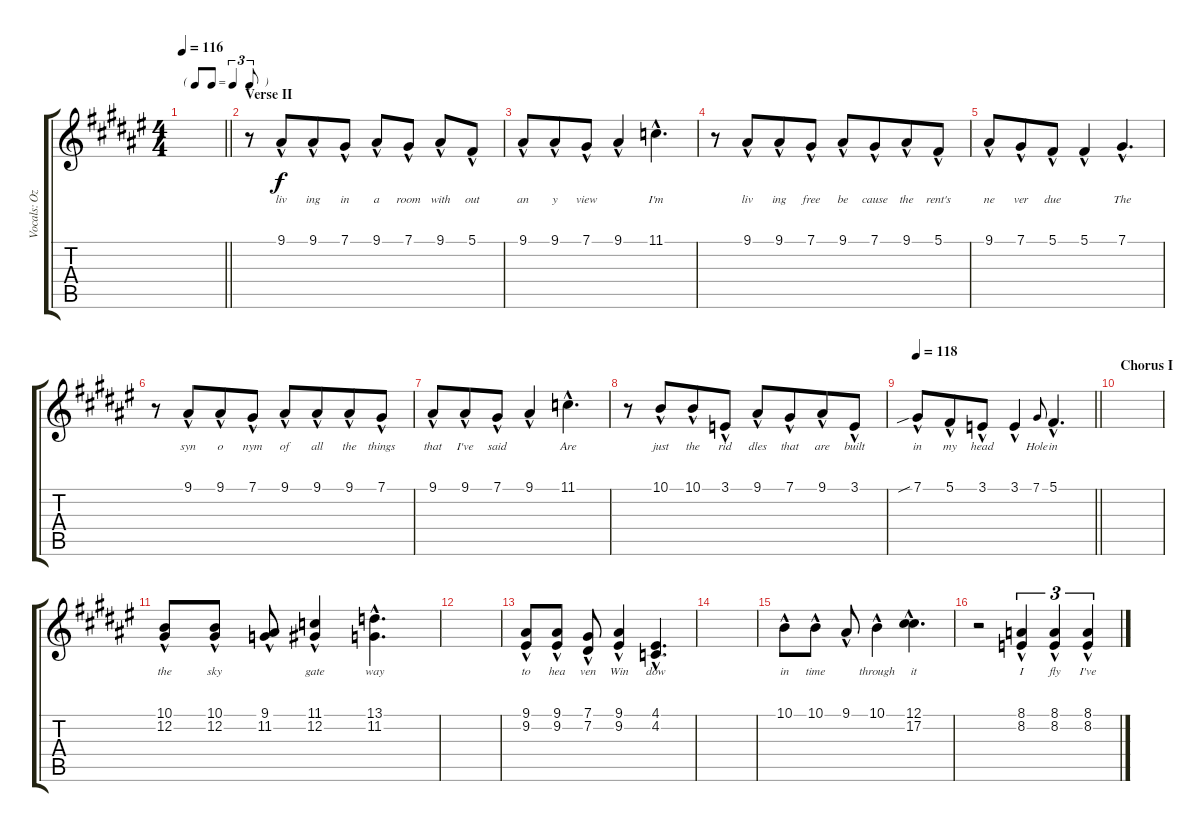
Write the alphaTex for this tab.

\track ("Vocals: Ozzy" "Vocals: Oz") {instrument lead2sawtooth}
\staff {score tabs}
\tuning (Db4 Ab3 E3 B2 Gb2 Db2) {hide}
\ts (4 4)
\tf triplet8th
\tempo 116
\clef g2
\barLineRight lightlight
\ks f#
|
\section ("" "Verse II")
r.8 9.1{hac}.8{lyrics (0 "liv") lyrics (1 "") lyrics (2 "") lyrics (3 "") lyrics (4 "") beam merge} 9.1{hac}.8{lyrics (0 "ing") lyrics (1 "") lyrics (2 "") lyrics (3 "") lyrics (4 "")} 7.1{hac}.8{lyrics (0 "in") lyrics (1 "") lyrics (2 "") lyrics (3 "") lyrics (4 "")} 9.1{hac}.8{lyrics (0 "a") lyrics (1 "") lyrics (2 "") lyrics (3 "") lyrics (4 "")} 7.1{hac}.8{lyrics (0 "room") lyrics (1 "") lyrics (2 "") lyrics (3 "") lyrics (4 "")} 9.1{hac}.8{lyrics (0 "with") lyrics (1 "") lyrics (2 "") lyrics (3 "") lyrics (4 "")} 5.1{hac}.8{lyrics (0 "out") lyrics (1 "") lyrics (2 "") lyrics (3 "") lyrics (4 "")} |
9.1{hac}.8{lyrics (0 "an") lyrics (1 "") lyrics (2 "") lyrics (3 "") lyrics (4 "")} 9.1{hac}.8{lyrics (0 "y") lyrics (1 "") lyrics (2 "") lyrics (3 "") lyrics (4 "") beam merge} 7.1{hac}.8{lyrics (0 "view") lyrics (1 "") lyrics (2 "") lyrics (3 "") lyrics (4 "")} 9.1{hac}.4{lyrics (0 "") lyrics (1 "") lyrics (2 "") lyrics (3 "") lyrics (4 "")} 11.1{hac}.4{d lyrics (0 "I'm") lyrics (1 "") lyrics (2 "") lyrics (3 "") lyrics (4 "")} |
r.8 9.1{hac}.8{lyrics (0 "liv") lyrics (1 "") lyrics (2 "") lyrics (3 "") lyrics (4 "") beam merge} 9.1{hac}.8{lyrics (0 "ing") lyrics (1 "") lyrics (2 "") lyrics (3 "") lyrics (4 "")} 7.1{hac}.8{lyrics (0 "free") lyrics (1 "") lyrics (2 "") lyrics (3 "") lyrics (4 "")} 9.1{hac}.8{lyrics (0 "be") lyrics (1 "") lyrics (2 "") lyrics (3 "") lyrics (4 "")} 7.1{hac}.8{lyrics (0 "cause") lyrics (1 "") lyrics (2 "") lyrics (3 "") lyrics (4 "") beam merge} 9.1{hac}.8{lyrics (0 "the") lyrics (1 "") lyrics (2 "") lyrics (3 "") lyrics (4 "")} 5.1{hac}.8{lyrics (0 "rent's") lyrics (1 "") lyrics (2 "") lyrics (3 "") lyrics (4 "")} |
9.1{hac}.8{lyrics (0 "ne") lyrics (1 "") lyrics (2 "") lyrics (3 "") lyrics (4 "")} 7.1{hac}.8{lyrics (0 "ver") lyrics (1 "") lyrics (2 "") lyrics (3 "") lyrics (4 "") beam merge} 5.1{hac}.8{lyrics (0 "due") lyrics (1 "") lyrics (2 "") lyrics (3 "") lyrics (4 "")} 5.1{hac}.4{lyrics (0 "") lyrics (1 "") lyrics (2 "") lyrics (3 "") lyrics (4 "")} 7.1{hac}.4{d lyrics (0 "The") lyrics (1 "") lyrics (2 "") lyrics (3 "") lyrics (4 "")} |
r.8 9.1{hac}.8{lyrics (0 "syn") lyrics (1 "") lyrics (2 "") lyrics (3 "") lyrics (4 "") beam merge} 9.1{hac}.8{lyrics (0 "o") lyrics (1 "") lyrics (2 "") lyrics (3 "") lyrics (4 "")} 7.1{hac}.8{lyrics (0 "nym") lyrics (1 "") lyrics (2 "") lyrics (3 "") lyrics (4 "")} 9.1{hac}.8{lyrics (0 "of") lyrics (1 "") lyrics (2 "") lyrics (3 "") lyrics (4 "")} 9.1{hac}.8{lyrics (0 "all") lyrics (1 "") lyrics (2 "") lyrics (3 "") lyrics (4 "") beam merge} 9.1{hac}.8{lyrics (0 "the") lyrics (1 "") lyrics (2 "") lyrics (3 "") lyrics (4 "")} 7.1{hac}.8{lyrics (0 "things") lyrics (1 "") lyrics (2 "") lyrics (3 "") lyrics (4 "")} |
9.1{hac}.8{lyrics (0 "that") lyrics (1 "") lyrics (2 "") lyrics (3 "") lyrics (4 "")} 9.1{hac}.8{lyrics (0 "I've") lyrics (1 "") lyrics (2 "") lyrics (3 "") lyrics (4 "") beam merge} 7.1{hac}.8{lyrics (0 "said") lyrics (1 "") lyrics (2 "") lyrics (3 "") lyrics (4 "")} 9.1{hac}.4{lyrics (0 "") lyrics (1 "") lyrics (2 "") lyrics (3 "") lyrics (4 "")} 11.1{hac}.4{d lyrics (0 "Are") lyrics (1 "") lyrics (2 "") lyrics (3 "") lyrics (4 "")} |
r.8 10.1{hac}.8{lyrics (0 "just") lyrics (1 "") lyrics (2 "") lyrics (3 "") lyrics (4 "") beam merge} 10.1{hac}.8{lyrics (0 "the") lyrics (1 "") lyrics (2 "") lyrics (3 "") lyrics (4 "")} 3.1{hac}.8{lyrics (0 "rid") lyrics (1 "") lyrics (2 "") lyrics (3 "") lyrics (4 "")} 9.1{hac}.8{lyrics (0 "dles") lyrics (1 "") lyrics (2 "") lyrics (3 "") lyrics (4 "")} 7.1{hac}.8{lyrics (0 "that") lyrics (1 "") lyrics (2 "") lyrics (3 "") lyrics (4 "") beam merge} 9.1{hac}.8{lyrics (0 "are") lyrics (1 "") lyrics (2 "") lyrics (3 "") lyrics (4 "")} 3.1{hac}.8{lyrics (0 "built") lyrics (1 "") lyrics (2 "") lyrics (3 "") lyrics (4 "")} |
\tempo 118
\barLineRight lightlight
7.1{sib hac}.8{lyrics (0 "in") lyrics (1 "") lyrics (2 "") lyrics (3 "") lyrics (4 "")} 5.1{hac}.8{lyrics (0 "my") lyrics (1 "") lyrics (2 "") lyrics (3 "") lyrics (4 "") beam merge} 3.1{hac}.8{lyrics (0 "head") lyrics (1 "") lyrics (2 "") lyrics (3 "") lyrics (4 "")} 3.1{hac}.4{lyrics (0 "") lyrics (1 "") lyrics (2 "") lyrics (3 "") lyrics (4 "")} 7.1.8{lyrics (0 "Hole") lyrics (1 "") lyrics (2 "") lyrics (3 "") lyrics (4 "") gr onbeat} 5.1{hac}.4{d lyrics (0 "in") lyrics (1 "") lyrics (2 "") lyrics (3 "") lyrics (4 "")} |
\section ("" "Chorus I")
|
(10.1{hac} 12.2{hac}).8{lyrics (0 "the") lyrics (1 "") lyrics (2 "") lyrics (3 "") lyrics (4 "")} (10.1{hac} 12.2{hac}).8{lyrics (0 "sky") lyrics (1 "") lyrics (2 "") lyrics (3 "") lyrics (4 "")} (9.1{hac} 11.2{hac}).8{lyrics (0 "") lyrics (1 "") lyrics (2 "") lyrics (3 "") lyrics (4 "")} (11.1{hac} 12.2{hac}).4{lyrics (0 "gate") lyrics (1 "") lyrics (2 "") lyrics (3 "") lyrics (4 "")} (13.1{hac} 11.2{hac}).4{d lyrics (0 "way") lyrics (1 "") lyrics (2 "") lyrics (3 "") lyrics (4 "")} |
|
(9.1{hac} 9.2{hac}).8{lyrics (0 "to") lyrics (1 "") lyrics (2 "") lyrics (3 "") lyrics (4 "")} (9.1{hac} 9.2{hac}).8{lyrics (0 "hea") lyrics (1 "") lyrics (2 "") lyrics (3 "") lyrics (4 "")} (7.1{hac} 7.2{hac}).8{lyrics (0 "ven") lyrics (1 "") lyrics (2 "") lyrics (3 "") lyrics (4 "")} (9.1{hac} 9.2{hac}).4{lyrics (0 "Win") lyrics (1 "") lyrics (2 "") lyrics (3 "") lyrics (4 "")} (4.1{hac} 4.2{hac}).4{d lyrics (0 "dow") lyrics (1 "") lyrics (2 "") lyrics (3 "") lyrics (4 "")} |
|
10.1{hac}.8{lyrics (0 "in") lyrics (1 "") lyrics (2 "") lyrics (3 "") lyrics (4 "")} 10.1{hac}.8{lyrics (0 "time") lyrics (1 "") lyrics (2 "") lyrics (3 "") lyrics (4 "")} 9.1{hac}.8{lyrics (0 "") lyrics (1 "") lyrics (2 "") lyrics (3 "") lyrics (4 "")} 10.1{hac}.4{lyrics (0 "through") lyrics (1 "") lyrics (2 "") lyrics (3 "") lyrics (4 "")} (12.1{hac} 17.2{hac}).4{d lyrics (0 "it") lyrics (1 "") lyrics (2 "") lyrics (3 "") lyrics (4 "")} |
r.2 (8.1{hac} 8.2{hac}).4{tu (3 2) lyrics (0 "I") lyrics (1 "") lyrics (2 "") lyrics (3 "") lyrics (4 "")} (8.1{hac} 8.2{hac}).4{tu (3 2) lyrics (0 "fly") lyrics (1 "") lyrics (2 "") lyrics (3 "") lyrics (4 "")} (8.1{hac} 8.2{hac}).4{tu (3 2) lyrics (0 "I've") lyrics (1 "") lyrics (2 "") lyrics (3 "") lyrics (4 "")}
